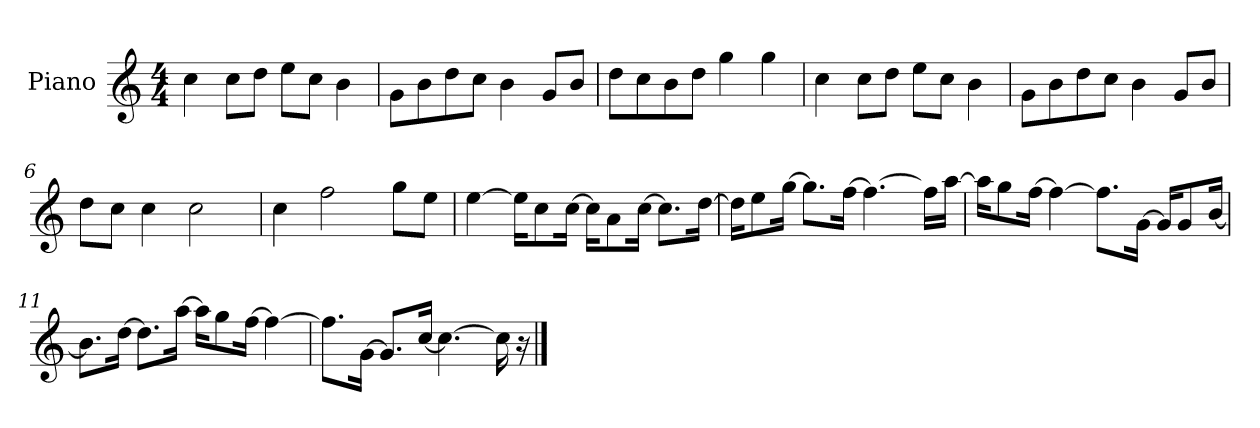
**kern
*part1
*staff1
*I"Piano
*I'P-no
*clefG2
*k[]
*M4/4
*MM90
=1
4cc\
8cc\L
8dd\J
8ee\L
8cc\J
4b\
=2
8g\L
8b\
8dd\
8cc\J
4b\
8g/L
8b/J
=3
8dd\L
8cc\
8b\
8dd\J
4gg\
4gg\
=4
4cc\
8cc\L
8dd\J
8ee\L
8cc\J
4b\
=5
8g\L
8b\
8dd\
8cc\J
4b\
8g/L
8b/J
=6
8dd\L
8cc\J
4cc\
2cc\
!!LO:LB:g=z
=7
4cc\
2ff\
8gg\L
8ee\J
=8
[4ee\
16ee\KL]
8cc\
[16cc\Jk
16cc\KL]
8a\
[16cc\Jk
8.cc\L]
[16dd\Jk
=9
16dd\KL]
8ee\
[16gg\Jk
8.gg\L]
[16ff\Jk
4.ff\_
16ff\LL]
[16aa\JJ
=10
16aa\KL]
8gg\
[16ff\Jk
4ff\_
8.ff\L]
[16g\Jk
16g/KL]
8g/
[16b/Jk
=11
8.b\L]
[16dd\Jk
8.dd\L]
[16aa\Jk
16aa\KL]
8gg\
[16ff\Jk
4ff\_
!!LO:LB:g=z
=12
8.ff\L]
[16g\Jk
8.g/L]
[16cc/Jk
4.cc\_
16cc\]
16r
==
*-
